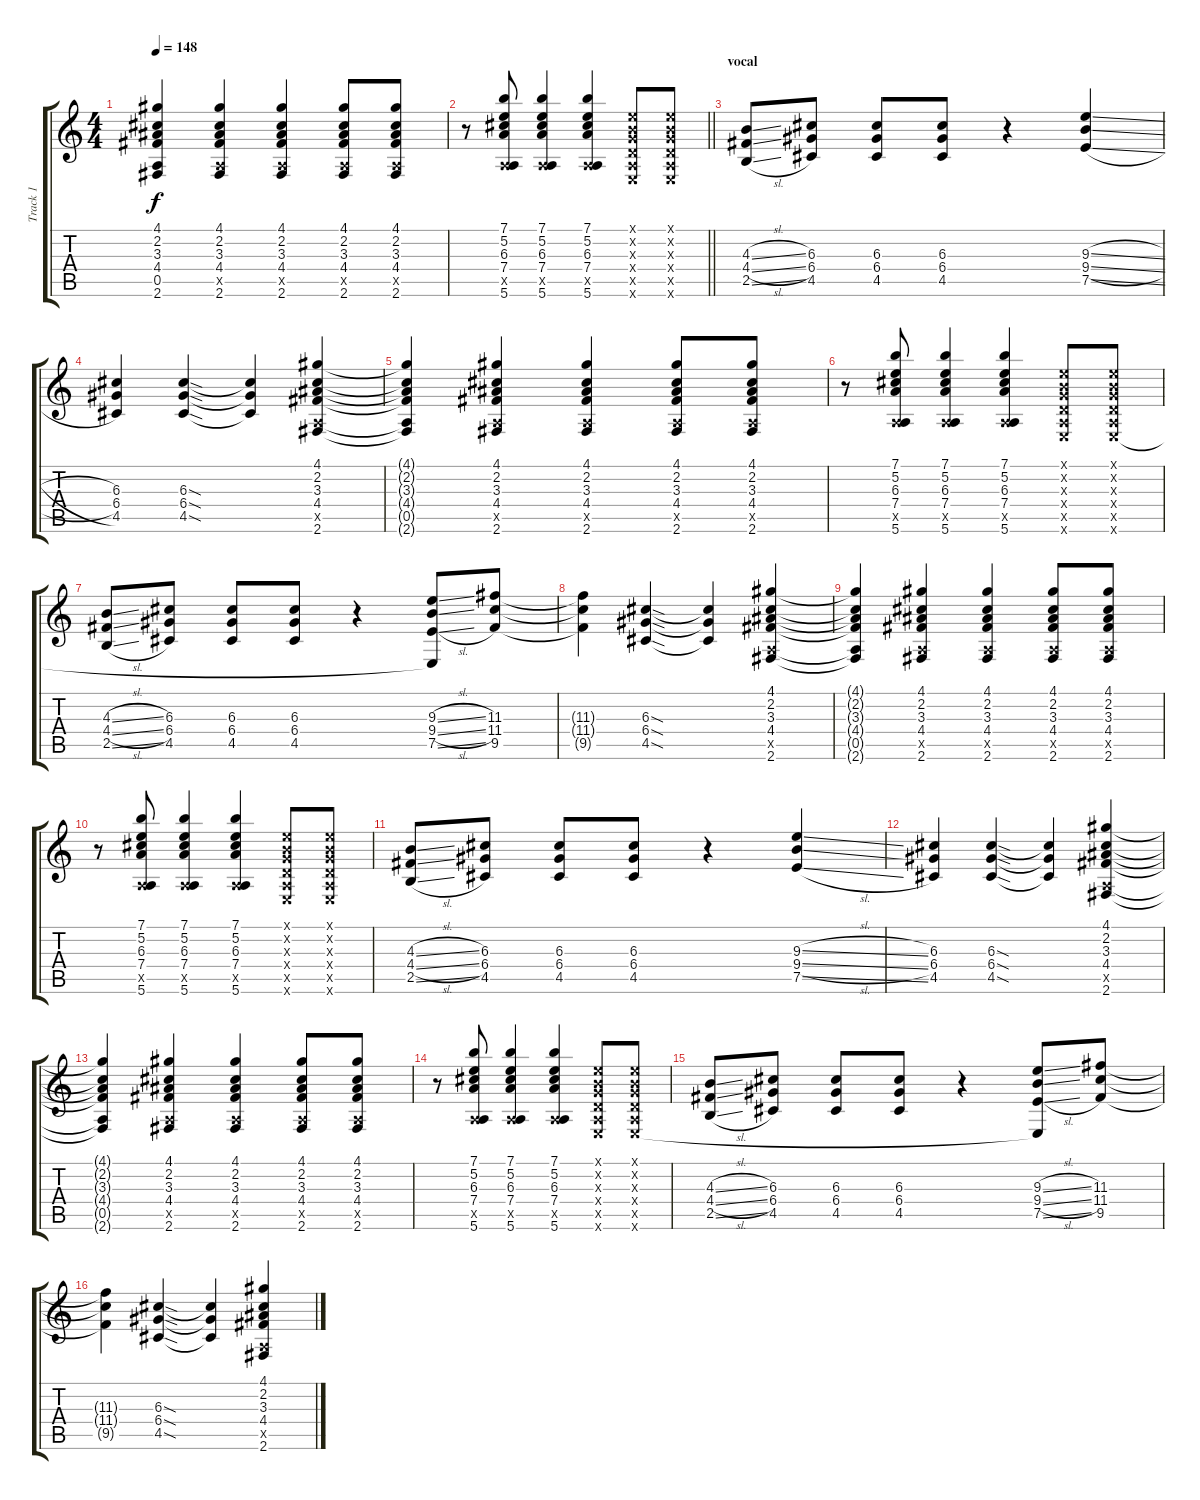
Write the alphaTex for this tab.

\track ("Track 1" "Track 1") {instrument overdrivenguitar}
\staff {score tabs}
\tuning (E4 B3 G3 D3 A2 E2) {hide}
\ts (4 4)
\tempo 148
\clef g2
\ks c
(4.1{t} 2.2{t} 3.3{t} 4.4{t} 0.5{t} 2.6{t}).4{dy f} (4.1 2.2 3.3 4.4 0.5{x} 2.6).4 (4.1 2.2 3.3 4.4 0.5{x} 2.6).4 (4.1 2.2 3.3 4.4 0.5{x} 2.6).8 (4.1 2.2 3.3 4.4 0.5{x} 2.6).8 |
\barLineRight lightlight
r.8 (7.1 5.2 6.3 7.4 0.5{x} 5.6).8 (7.1 5.2 6.3 7.4 0.5{x} 5.6).4 (7.1 5.2 6.3 7.4 0.5{x} 5.6).4 (0.1{x} 0.2{x} 0.3{x} 0.4{x} 0.5{x} 0.6{x}).8 (0.1{x} 0.2{x} 0.3{x} 0.4{x} 0.5{x} 0.6{x}).8 |
\section ("" "vocal")
(4.3{sl} 4.4{sl} 2.5{sl}).8 (6.3 6.4 4.5).8 (6.3 6.4 4.5).8 (6.3 6.4 4.5).8 r.4 (9.3{sl} 9.4{sl} 7.5{sl}).4 |
(6.3 6.4 4.5).4 (6.3{sod} 6.4{sod} 4.5{sod}).4 (6.3{t} 6.4{t} 4.5{t}).4 (4.1 2.2 3.3 4.4 0.5{x} 2.6).4 |
(4.1{t} 2.2{t} 3.3{t} 4.4{t} 0.5{t} 2.6{t}).4 (4.1 2.2 3.3 4.4 0.5{x} 2.6).4 (4.1 2.2 3.3 4.4 0.5{x} 2.6).4 (4.1 2.2 3.3 4.4 0.5{x} 2.6).8 (4.1 2.2 3.3 4.4 0.5{x} 2.6).8 |
r.8 (7.1 5.2 6.3 7.4 0.5{x} 5.6).8 (7.1 5.2 6.3 7.4 0.5{x} 5.6).4 (7.1 5.2 6.3 7.4 0.5{x} 5.6).4 (0.1{x} 0.2{x} 0.3{x} 0.4{x} 0.5{x} 0.6{x}).8 (0.1{x} 0.2{x} 0.3{x} 0.4{x} 0.5{x} 0.6{x}).8 |
(4.3{sl} 4.4{sl} 2.5{sl}).8 (6.3 6.4 4.5).8 (6.3 6.4 4.5).8 (6.3 6.4 4.5).8 r.4 (9.3{sl} 9.4{sl} 7.5{sl} 0.6{t}).8 (11.3 11.4 9.5).8 |
(11.3{t} 11.4{t} 9.5{t}).4 (6.3{sod} 6.4{sod} 4.5{sod}).4 (6.3{t} 6.4{t} 4.5{t}).4 (4.1 2.2 3.3 4.4 0.5{x} 2.6).4 |
(4.1{t} 2.2{t} 3.3{t} 4.4{t} 0.5{t} 2.6{t}).4 (4.1 2.2 3.3 4.4 0.5{x} 2.6).4 (4.1 2.2 3.3 4.4 0.5{x} 2.6).4 (4.1 2.2 3.3 4.4 0.5{x} 2.6).8 (4.1 2.2 3.3 4.4 0.5{x} 2.6).8 |
r.8 (7.1 5.2 6.3 7.4 0.5{x} 5.6).8 (7.1 5.2 6.3 7.4 0.5{x} 5.6).4 (7.1 5.2 6.3 7.4 0.5{x} 5.6).4 (0.1{x} 0.2{x} 0.3{x} 0.4{x} 0.5{x} 0.6{x}).8 (0.1{x} 0.2{x} 0.3{x} 0.4{x} 0.5{x} 0.6{x}).8 |
(4.3{sl} 4.4{sl} 2.5{sl}).8 (6.3 6.4 4.5).8 (6.3 6.4 4.5).8 (6.3 6.4 4.5).8 r.4 (9.3{sl} 9.4{sl} 7.5{sl}).4 |
(6.3 6.4 4.5).4 (6.3{sod} 6.4{sod} 4.5{sod}).4 (6.3{t} 6.4{t} 4.5{t}).4 (4.1 2.2 3.3 4.4 0.5{x} 2.6).4 |
(4.1{t} 2.2{t} 3.3{t} 4.4{t} 0.5{t} 2.6{t}).4 (4.1 2.2 3.3 4.4 0.5{x} 2.6).4 (4.1 2.2 3.3 4.4 0.5{x} 2.6).4 (4.1 2.2 3.3 4.4 0.5{x} 2.6).8 (4.1 2.2 3.3 4.4 0.5{x} 2.6).8 |
r.8 (7.1 5.2 6.3 7.4 0.5{x} 5.6).8 (7.1 5.2 6.3 7.4 0.5{x} 5.6).4 (7.1 5.2 6.3 7.4 0.5{x} 5.6).4 (0.1{x} 0.2{x} 0.3{x} 0.4{x} 0.5{x} 0.6{x}).8 (0.1{x} 0.2{x} 0.3{x} 0.4{x} 0.5{x} 0.6{x}).8 |
(4.3{sl} 4.4{sl} 2.5{sl}).8 (6.3 6.4 4.5).8 (6.3 6.4 4.5).8 (6.3 6.4 4.5).8 r.4 (9.3{sl} 9.4{sl} 7.5{sl} 0.6{t}).8 (11.3 11.4 9.5).8 |
(11.3{t} 11.4{t} 9.5{t}).4 (6.3{sod} 6.4{sod} 4.5{sod}).4 (6.3{t} 6.4{t} 4.5{t}).4 (4.1 2.2 3.3 4.4 0.5{x} 2.6).4
